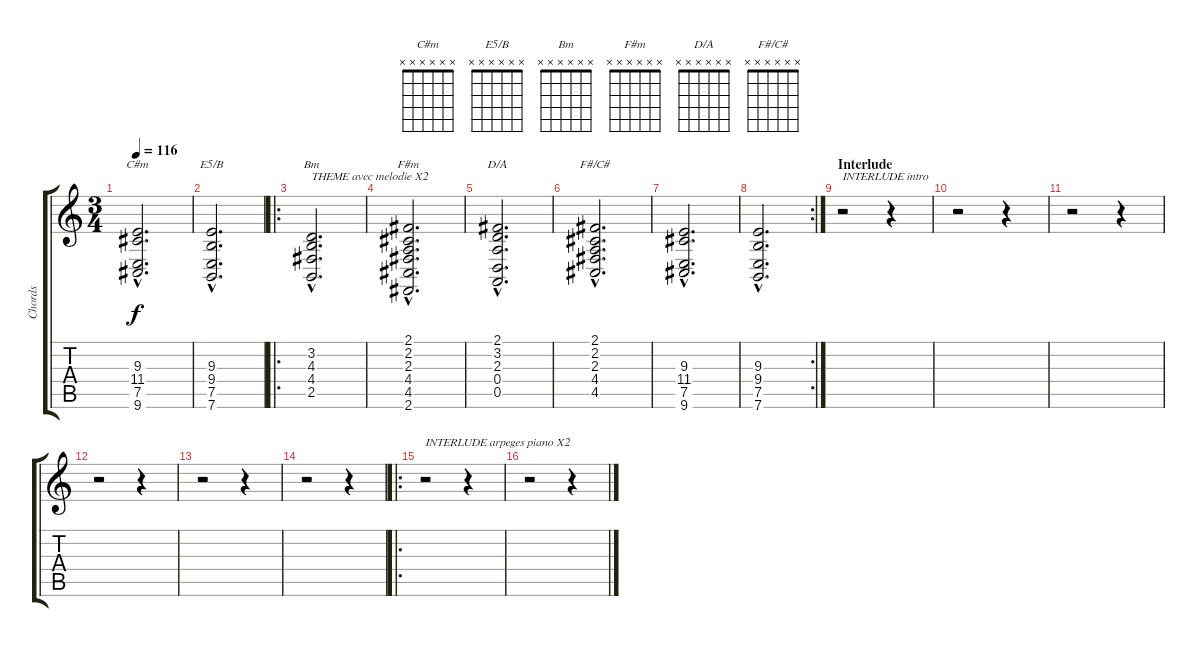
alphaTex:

\track ("Chords" "Chords") {instrument synthstrings1}
\staff {score tabs}
\tuning (E4 B3 G3 D3 A2 E2) {hide}
\chord ("C#m" x x x x x x) {firstfret 0}
\chord ("E5/B" x x x x x x) {firstfret 0}
\chord ("Bm" x x x x x x) {firstfret 0}
\chord ("F#m" x x x x x x) {firstfret 0}
\chord ("D/A" x x x x x x) {firstfret 0}
\chord ("F#/C#" x x x x x x) {firstfret 0}
\ts (3 4)
\tempo 116
\clef g2
\ks c
(9.3{hac} 11.4{hac} 7.5{hac} 9.6{hac}).2{d ch "C#m" dy f} |
(9.3{hac} 9.4{hac} 7.5{hac} 7.6{hac}).2{d ch "E5/B"} |
\ro
(3.2{hac} 4.3{hac} 4.4{hac} 2.5{hac}).2{d ch "Bm" txt "THEME avec melodie X2"} |
(2.1{hac} 2.2{hac} 2.3{hac} 4.4{hac} 4.5{hac} 2.6{hac}).2{d ch "F#m"} |
(2.1{hac} 3.2{hac} 2.3{hac} 0.4{hac} 0.5{hac}).2{d ch "D/A"} |
(2.1{hac} 2.2{hac} 2.3{hac} 4.4{hac} 4.5{hac}).2{d ch "F#/C#"} |
(9.3{hac} 11.4{hac} 7.5{hac} 9.6{hac}).2{d} |
\rc 2
(9.3{hac} 9.4{hac} 7.5{hac} 7.6{hac}).2{d} |
\section ("" "Interlude")
r.2{txt "INTERLUDE intro"} r.4 |
r.2 r.4 |
r.2 r.4 |
r.2 r.4 |
r.2 r.4 |
r.2 r.4 |
\ro
r.2{txt "INTERLUDE arpeges piano X2"} r.4 |
r.2 r.4
